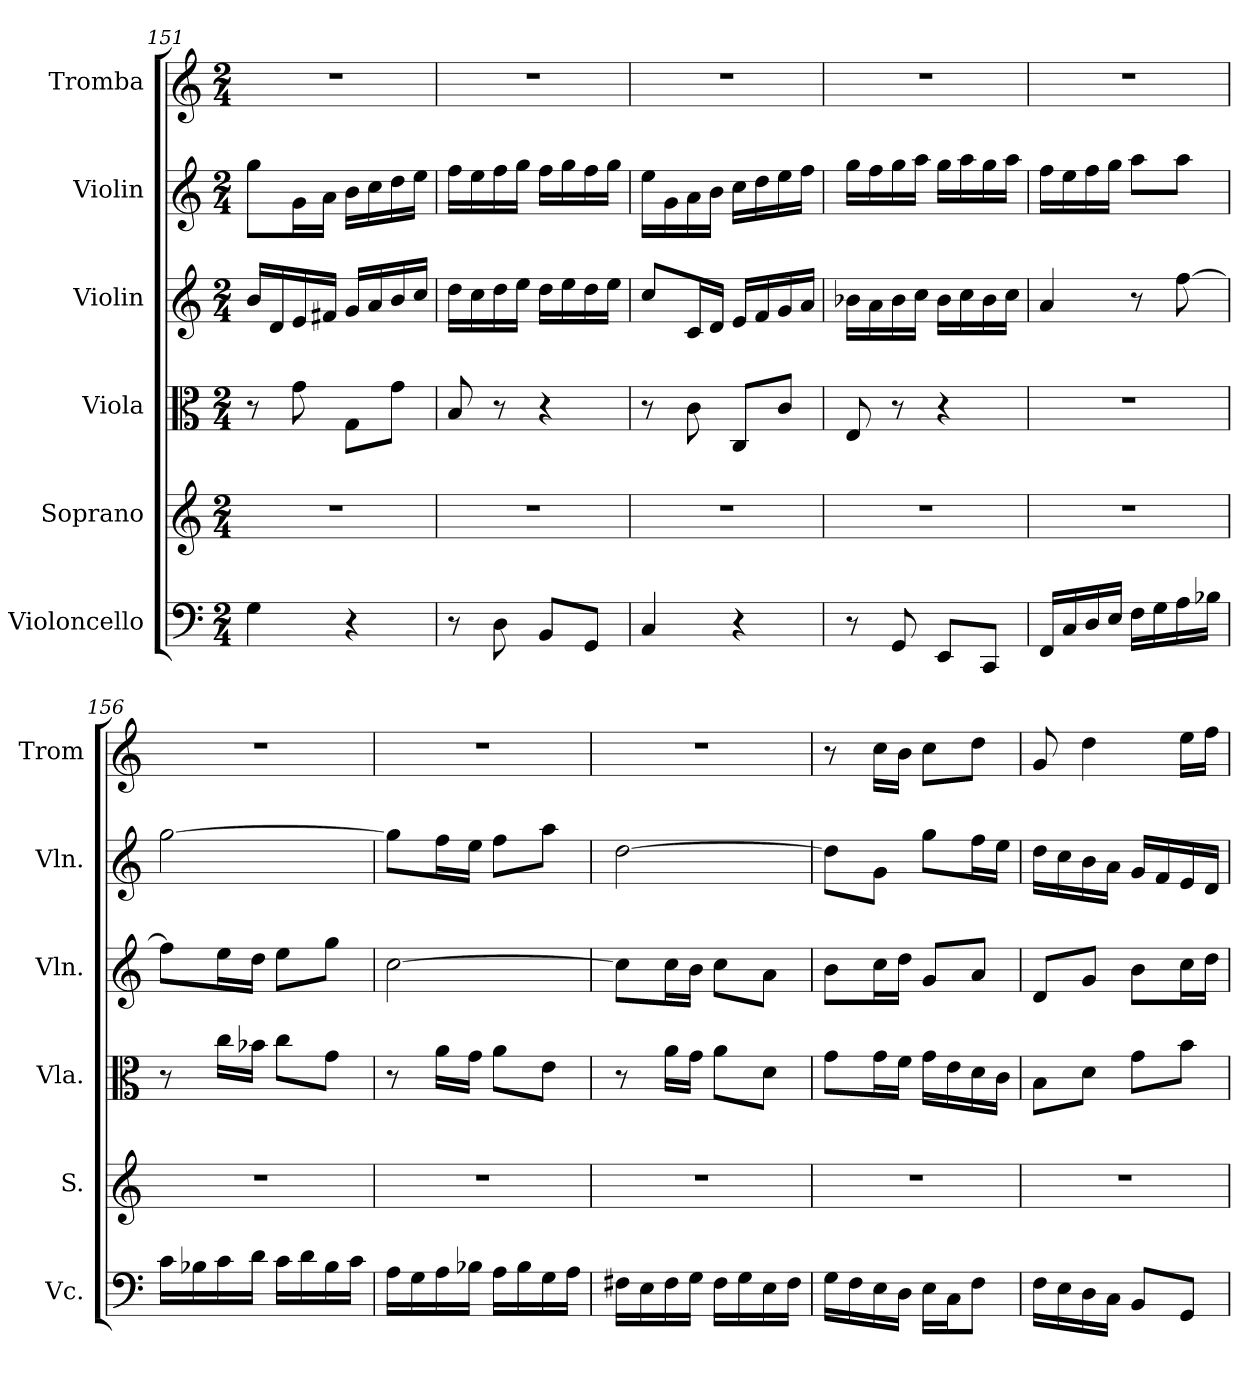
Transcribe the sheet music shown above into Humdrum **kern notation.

**kern	**kern	**kern	**kern	**kern	**kern
*part6	*part5	*part4	*part3	*part2	*part1
*staff6	*staff5	*staff4	*staff3	*staff2	*staff1
*I"Violoncello	*I"Soprano	*I"Viola	*I"Violin	*I"Violin	*I"Tromba
*I'Vc.	*I'S.	*I'Vla.	*I'Vln.	*I'Vln.	*I'Trom
!!LO:LB:g=z
*clefF4	*clefG2	*clefC3	*clefG2	*clefG2	*clefG2
*k[]	*k[]	*k[]	*k[]	*k[]	*k[]
*M2/4	*M2/4	*M2/4	*M2/4	*M2/4	*M2/4
=151	=151	=151	=151	=151	=151
4G\	2r	8r	16b/LL	8gg\L	2r
.	.	.	16d/	.	.
.	.	8g\	16e/	16g\L	.
.	.	.	16f#X/JJ	16a\JJ	.
4r	.	8G\L	16g/LL	16b\LL	.
.	.	.	16a/	16cc\	.
.	.	8g\J	16b/	16dd\	.
.	.	.	16cc/JJ	16ee\JJ	.
=152	=152	=152	=152	=152	=152
8r	2r	8B/	16dd\LL	16ff\LL	2r
.	.	.	16cc\	16ee\	.
8D\	.	8r	16dd\	16ff\	.
.	.	.	16ee\JJ	16gg\JJ	.
8BB/L	.	4r	16dd\LL	16ff\LL	.
.	.	.	16ee\	16gg\	.
8GG/J	.	.	16dd\	16ff\	.
.	.	.	16ee\JJ	16gg\JJ	.
=153	=153	=153	=153	=153	=153
4C/	2r	8r	8cc/L	16ee\LL	2r
.	.	.	.	16g\	.
.	.	8c\	16c/L	16a\	.
.	.	.	16d/JJ	16b\JJ	.
4r	.	8C/L	16e/LL	16cc\LL	.
.	.	.	16f/	16dd\	.
.	.	8c/J	16g/	16ee\	.
.	.	.	16a/JJ	16ff\JJ	.
=154	=154	=154	=154	=154	=154
8r	2r	8E/	16b-X\LL	16gg\LL	2r
.	.	.	16a\	16ff\	.
8GG/	.	8r	16b-\	16gg\	.
.	.	.	16cc\JJ	16aa\JJ	.
8EE/L	.	4r	16b-\LL	16gg\LL	.
.	.	.	16cc\	16aa\	.
8CC/J	.	.	16b-\	16gg\	.
.	.	.	16cc\JJ	16aa\JJ	.
=155	=155	=155	=155	=155	=155
16FF/LL	2r	2r	4a/	16ff\LL	2r
16C/	.	.	.	16ee\	.
16D/	.	.	.	16ff\	.
16E/JJ	.	.	.	16gg\JJ	.
16F\LL	.	.	8r	8aa\L	.
16G\	.	.	.	.	.
16A\	.	.	[8ff\	8aa\J	.
16B-X\JJ	.	.	.	.	.
!!LO:PB:g=z
=156	=156	=156	=156	=156	=156
16c\LL	2r	8r	8ff\L]	[2gg\	2r
16B-X\	.	.	.	.	.
16c\	.	16cc\LL	16ee\L	.	.
16d\JJ	.	16b-X\JJ	16dd\JJ	.	.
16c\LL	.	8cc\L	8ee\L	.	.
16d\	.	.	.	.	.
16B-\	.	8g\J	8gg\J	.	.
16c\JJ	.	.	.	.	.
=157	=157	=157	=157	=157	=157
16A\LL	2r	8r	[2cc\	8gg\L]	2r
16G\	.	.	.	.	.
16A\	.	16a\LL	.	16ff\L	.
16B-X\JJ	.	16g\JJ	.	16ee\JJ	.
16A\LL	.	8a\L	.	8ff\L	.
16B-\	.	.	.	.	.
16G\	.	8e\J	.	8aa\J	.
16A\JJ	.	.	.	.	.
=158	=158	=158	=158	=158	=158
16F#X\LL	2r	8r	8cc\L]	[2dd\	2r
16E\	.	.	.	.	.
16F#\	.	16a\LL	16cc\L	.	.
16G\JJ	.	16g\JJ	16b\JJ	.	.
16F#\LL	.	8a\L	8cc\L	.	.
16G\	.	.	.	.	.
16E\	.	8d\J	8a\J	.	.
16F#\JJ	.	.	.	.	.
=159	=159	=159	=159	=159	=159
16G\LL	2r	8g\L	8b\L	8dd\L]	8r
16F\	.	.	.	.	.
16E\	.	16g\L	16cc\L	8g\J	16cc\LL
16D\JJ	.	16f\JJ	16dd\JJ	.	16b\JJ
16E\LL	.	16g\LL	8g/L	8gg\L	8cc\L
16C\J	.	16e\	.	.	.
8F\J	.	16d\	8a/J	16ff\L	8dd\J
.	.	16c\JJ	.	16ee\JJ	.
=160	=160	=160	=160	=160	=160
16F\LL	2r	8B\L	8d/L	16dd\LL	8g/
16E\	.	.	.	16cc\	.
16D\	.	8d\J	8g/J	16b\	4dd\
16C\JJ	.	.	.	16a\JJ	.
8BB/L	.	8g\L	8b\L	16g/LL	.
.	.	.	.	16f/	.
8GG/J	.	8b\J	16cc\L	16e/	16ee\LL
.	.	.	16dd\JJ	16d/JJ	16ff\JJ
=	=	=	=	=	=
*-	*-	*-	*-	*-	*-
